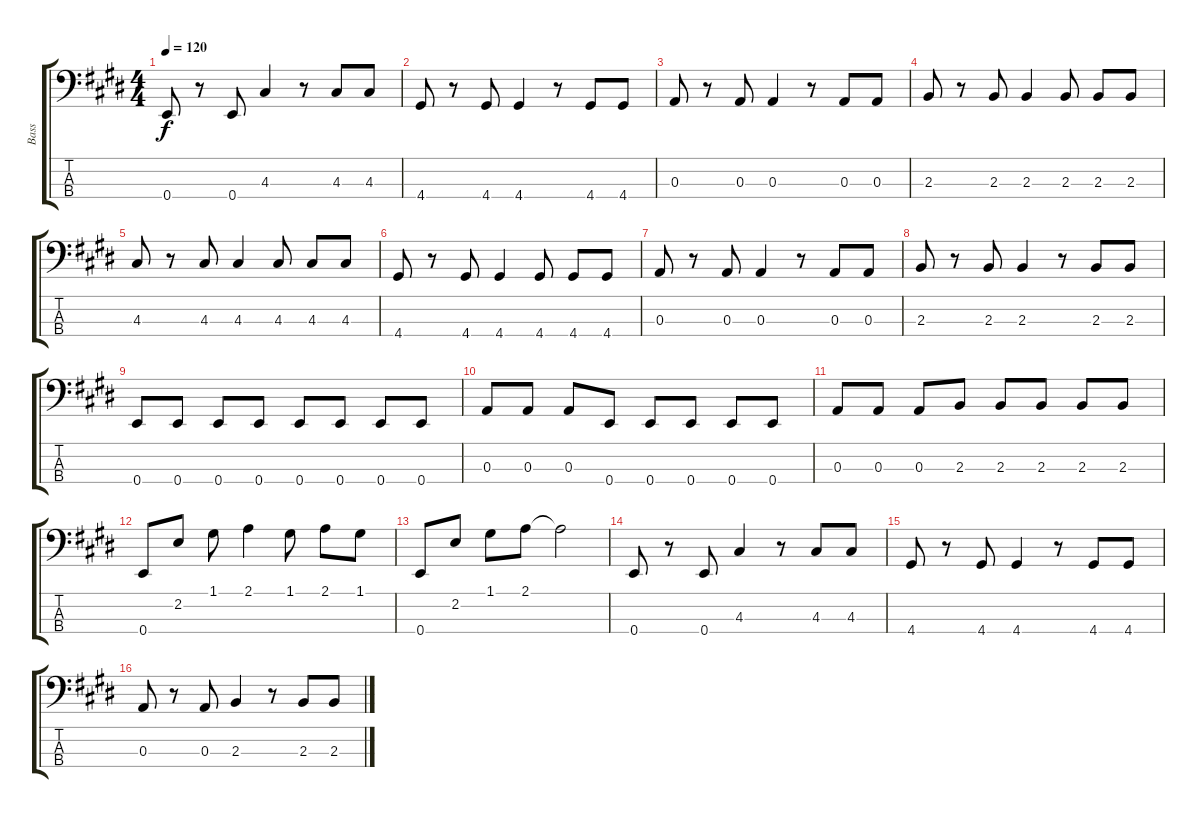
\track ("Bass" "Bass") {instrument electricbassfinger}
\staff {score tabs}
\tuning (G2 D2 A1 E1) {hide}
\ts (4 4)
\tempo 120
\clef f4
\ks e
0.4.8{dy f} r.8 0.4.8 4.3.4 r.8 4.3.8 4.3.8 |
4.4.8 r.8 4.4.8 4.4.4 r.8 4.4.8 4.4.8 |
0.3.8 r.8 0.3.8 0.3.4 r.8 0.3.8 0.3.8 |
2.3.8 r.8 2.3.8 2.3.4 2.3.8 2.3.8 2.3.8 |
4.3.8 r.8 4.3.8 4.3.4 4.3.8 4.3.8 4.3.8 |
4.4.8 r.8 4.4.8 4.4.4 4.4.8 4.4.8 4.4.8 |
0.3.8 r.8 0.3.8 0.3.4 r.8 0.3.8 0.3.8 |
2.3.8 r.8 2.3.8 2.3.4 r.8 2.3.8 2.3.8 |
0.4.8 0.4.8 0.4.8 0.4.8 0.4.8 0.4.8 0.4.8 0.4.8 |
0.3.8 0.3.8 0.3.8 0.4.8 0.4.8 0.4.8 0.4.8 0.4.8 |
0.3.8 0.3.8 0.3.8 2.3.8 2.3.8 2.3.8 2.3.8 2.3.8 |
0.4.8 2.2.8 1.1.8 2.1.4 1.1.8 2.1.8 1.1.8 |
0.4.8 2.2.8 1.1.8 2.1.8 2.1{t}.2 |
0.4.8 r.8 0.4.8 4.3.4 r.8 4.3.8 4.3.8 |
4.4.8 r.8 4.4.8 4.4.4 r.8 4.4.8 4.4.8 |
0.3.8 r.8 0.3.8 2.3.4 r.8 2.3.8 2.3.8
